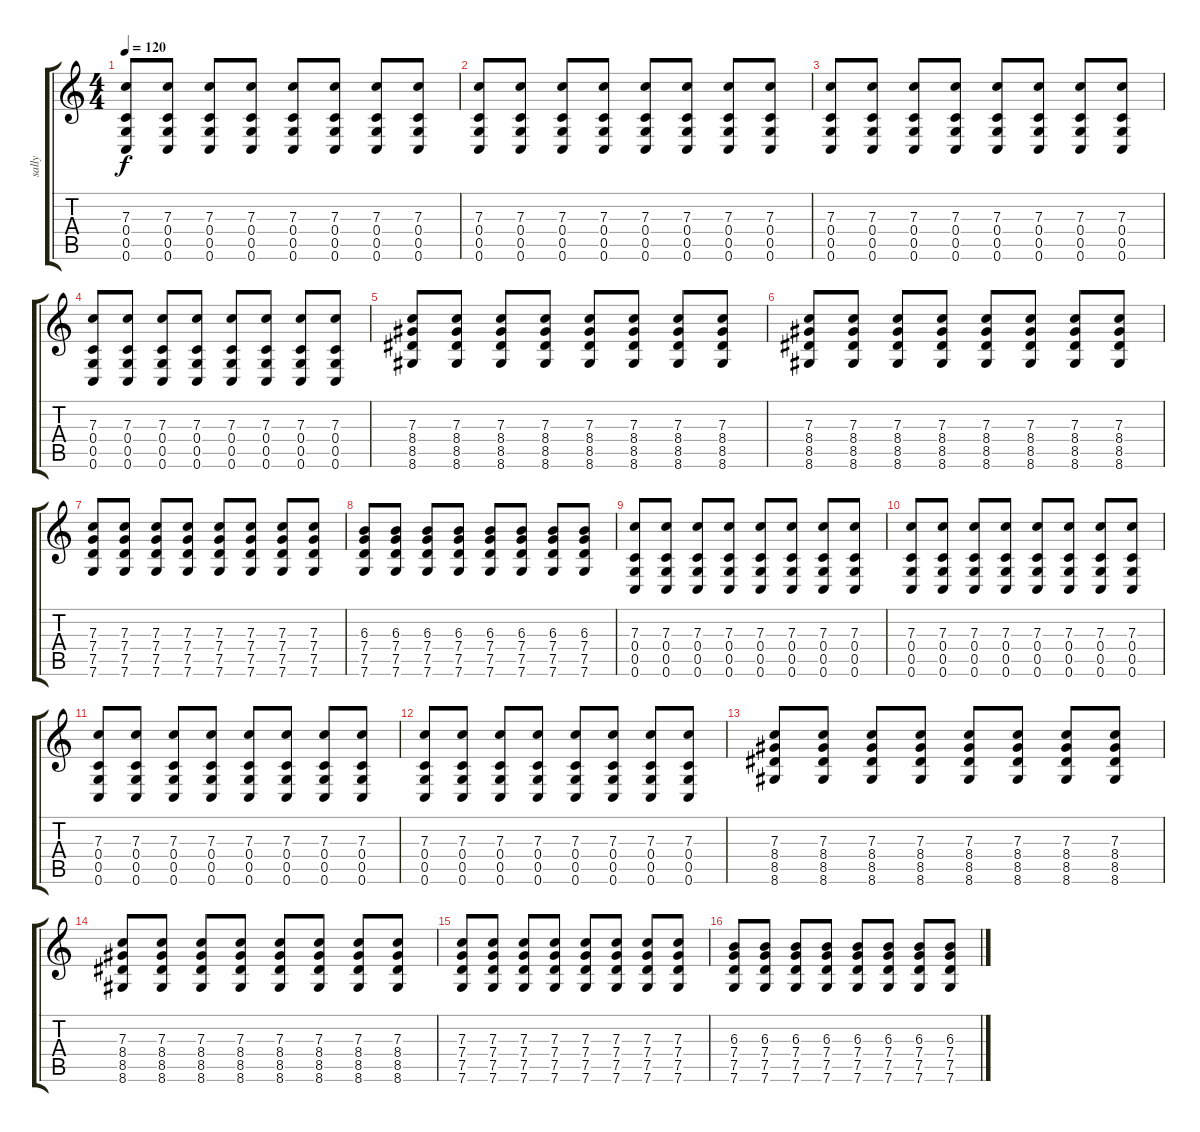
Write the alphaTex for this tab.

\track ("sally" "sally") {instrument distortionguitar}
\staff {score tabs}
\tuning (D4 A3 F3 C3 G2 C2) {hide}
\ts (4 4)
\tempo 120
\clef g2
\ks c
(7.3 0.4 0.5 0.6).8{dy f instrument distortionguitar} (7.3 0.4 0.5 0.6).8 (7.3 0.4 0.5 0.6).8 (7.3 0.4 0.5 0.6).8 (7.3 0.4 0.5 0.6).8 (7.3 0.4 0.5 0.6).8 (7.3 0.4 0.5 0.6).8 (7.3 0.4 0.5 0.6).8 |
(7.3 0.4 0.5 0.6).8{instrument distortionguitar} (7.3 0.4 0.5 0.6).8 (7.3 0.4 0.5 0.6).8 (7.3 0.4 0.5 0.6).8 (7.3 0.4 0.5 0.6).8 (7.3 0.4 0.5 0.6).8 (7.3 0.4 0.5 0.6).8 (7.3 0.4 0.5 0.6).8 |
(7.3 0.4 0.5 0.6).8{instrument distortionguitar} (7.3 0.4 0.5 0.6).8 (7.3 0.4 0.5 0.6).8 (7.3 0.4 0.5 0.6).8 (7.3 0.4 0.5 0.6).8 (7.3 0.4 0.5 0.6).8 (7.3 0.4 0.5 0.6).8 (7.3 0.4 0.5 0.6).8 |
(7.3 0.4 0.5 0.6).8{instrument distortionguitar} (7.3 0.4 0.5 0.6).8 (7.3 0.4 0.5 0.6).8 (7.3 0.4 0.5 0.6).8 (7.3 0.4 0.5 0.6).8 (7.3 0.4 0.5 0.6).8 (7.3 0.4 0.5 0.6).8 (7.3 0.4 0.5 0.6).8 |
(7.3 8.4 8.5 8.6).8 (7.3 8.4 8.5 8.6).8 (7.3 8.4 8.5 8.6).8 (7.3 8.4 8.5 8.6).8 (7.3 8.4 8.5 8.6).8 (7.3 8.4 8.5 8.6).8 (7.3 8.4 8.5 8.6).8 (7.3 8.4 8.5 8.6).8 |
(7.3 8.4 8.5 8.6).8 (7.3 8.4 8.5 8.6).8 (7.3 8.4 8.5 8.6).8 (7.3 8.4 8.5 8.6).8 (7.3 8.4 8.5 8.6).8 (7.3 8.4 8.5 8.6).8 (7.3 8.4 8.5 8.6).8 (7.3 8.4 8.5 8.6).8 |
(7.3 7.4 7.5 7.6).8 (7.3 7.4 7.5 7.6).8 (7.3 7.4 7.5 7.6).8 (7.3 7.4 7.5 7.6).8 (7.3 7.4 7.5 7.6).8 (7.3 7.4 7.5 7.6).8 (7.3 7.4 7.5 7.6).8 (7.3 7.4 7.5 7.6).8 |
(6.3 7.4 7.5 7.6).8 (6.3 7.4 7.5 7.6).8 (6.3 7.4 7.5 7.6).8 (6.3 7.4 7.5 7.6).8 (6.3 7.4 7.5 7.6).8 (6.3 7.4 7.5 7.6).8 (6.3 7.4 7.5 7.6).8 (6.3 7.4 7.5 7.6).8 |
(7.3 0.4 0.5 0.6).8{instrument distortionguitar} (7.3 0.4 0.5 0.6).8 (7.3 0.4 0.5 0.6).8 (7.3 0.4 0.5 0.6).8 (7.3 0.4 0.5 0.6).8 (7.3 0.4 0.5 0.6).8 (7.3 0.4 0.5 0.6).8 (7.3 0.4 0.5 0.6).8 |
(7.3 0.4 0.5 0.6).8{instrument distortionguitar} (7.3 0.4 0.5 0.6).8 (7.3 0.4 0.5 0.6).8 (7.3 0.4 0.5 0.6).8 (7.3 0.4 0.5 0.6).8 (7.3 0.4 0.5 0.6).8 (7.3 0.4 0.5 0.6).8 (7.3 0.4 0.5 0.6).8 |
(7.3 0.4 0.5 0.6).8{instrument distortionguitar} (7.3 0.4 0.5 0.6).8 (7.3 0.4 0.5 0.6).8 (7.3 0.4 0.5 0.6).8 (7.3 0.4 0.5 0.6).8 (7.3 0.4 0.5 0.6).8 (7.3 0.4 0.5 0.6).8 (7.3 0.4 0.5 0.6).8 |
(7.3 0.4 0.5 0.6).8{instrument distortionguitar} (7.3 0.4 0.5 0.6).8 (7.3 0.4 0.5 0.6).8 (7.3 0.4 0.5 0.6).8 (7.3 0.4 0.5 0.6).8 (7.3 0.4 0.5 0.6).8 (7.3 0.4 0.5 0.6).8 (7.3 0.4 0.5 0.6).8 |
(7.3 8.4 8.5 8.6).8 (7.3 8.4 8.5 8.6).8 (7.3 8.4 8.5 8.6).8 (7.3 8.4 8.5 8.6).8 (7.3 8.4 8.5 8.6).8 (7.3 8.4 8.5 8.6).8 (7.3 8.4 8.5 8.6).8 (7.3 8.4 8.5 8.6).8 |
(7.3 8.4 8.5 8.6).8 (7.3 8.4 8.5 8.6).8 (7.3 8.4 8.5 8.6).8 (7.3 8.4 8.5 8.6).8 (7.3 8.4 8.5 8.6).8 (7.3 8.4 8.5 8.6).8 (7.3 8.4 8.5 8.6).8 (7.3 8.4 8.5 8.6).8 |
(7.3 7.4 7.5 7.6).8 (7.3 7.4 7.5 7.6).8 (7.3 7.4 7.5 7.6).8 (7.3 7.4 7.5 7.6).8 (7.3 7.4 7.5 7.6).8 (7.3 7.4 7.5 7.6).8 (7.3 7.4 7.5 7.6).8 (7.3 7.4 7.5 7.6).8 |
(6.3 7.4 7.5 7.6).8 (6.3 7.4 7.5 7.6).8 (6.3 7.4 7.5 7.6).8 (6.3 7.4 7.5 7.6).8 (6.3 7.4 7.5 7.6).8 (6.3 7.4 7.5 7.6).8 (6.3 7.4 7.5 7.6).8 (6.3 7.4 7.5 7.6).8
